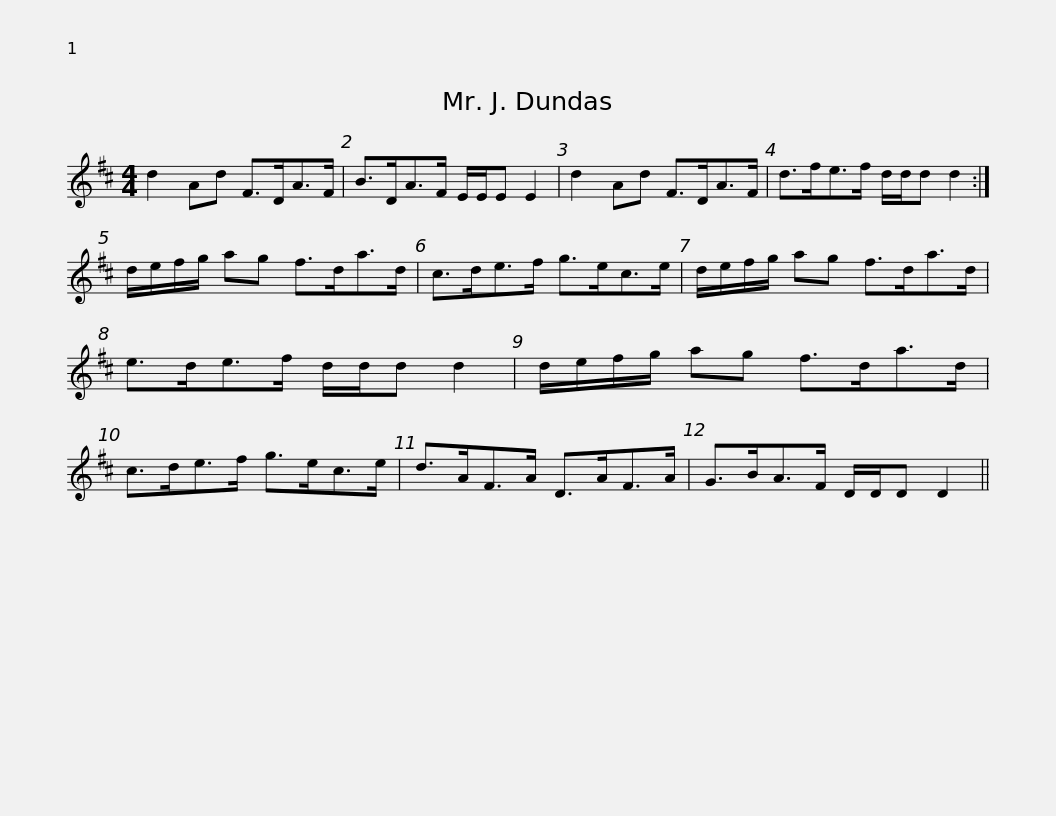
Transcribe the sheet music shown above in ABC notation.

X:1
L:1/8
M:4/4
I:linebreak $
K:D
V:1 treble
V:1
 d2 Ad F>DA>F | B>DA>F E/E/E E2 | d2 Ad F>DA>F | d>fe>f d/d/d d2 :| d/e/f/g/ ag f>da>d |$ %5
 c>de>f g>ec>e | d/e/f/g/ ag f>da>d | e>de>f d/d/d d2 | d/e/f/g/ ag f>da>d |$ c>de>f g>ec>e | %10
 d>AF>A D>AF>A | G>BA>F D/D/D D2 || %12
